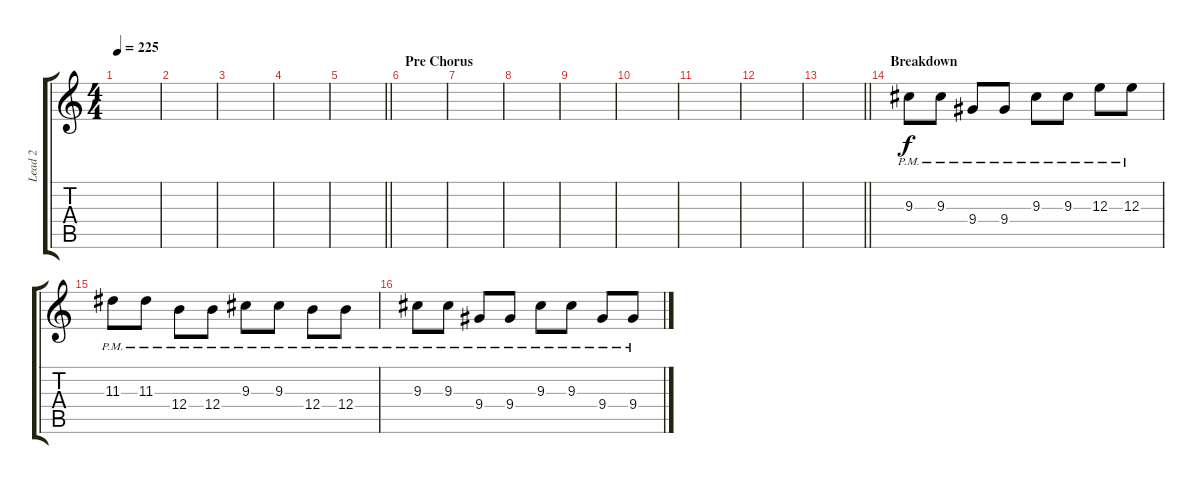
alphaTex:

\track ("Lead 2" "Lead 2") {instrument distortionguitar}
\staff {score tabs}
\tuning (Db4 Ab3 E3 B2 Gb2 Db2) {hide}
\ts (4 4)
\tempo 225
\clef g2
\ks c
|
|
|
|
\barLineRight lightlight
|
\section ("" "Pre Chorus")
|
|
|
|
|
|
|
\barLineRight lightlight
|
\section ("" "Breakdown")
9.3{pm}.8 9.3{pm}.8 9.4{pm}.8 9.4{pm}.8 9.3{pm}.8 9.3{pm}.8 12.3{pm}.8 12.3{pm}.8 |
11.3{pm}.8 11.3{pm}.8 12.4{pm}.8 12.4{pm}.8 9.3{pm}.8 9.3{pm}.8 12.4{pm}.8 12.4{pm}.8 |
9.3{pm}.8 9.3{pm}.8 9.4{pm}.8 9.4{pm}.8 9.3{pm}.8 9.3{pm}.8 9.4{pm}.8 9.4{pm}.8
